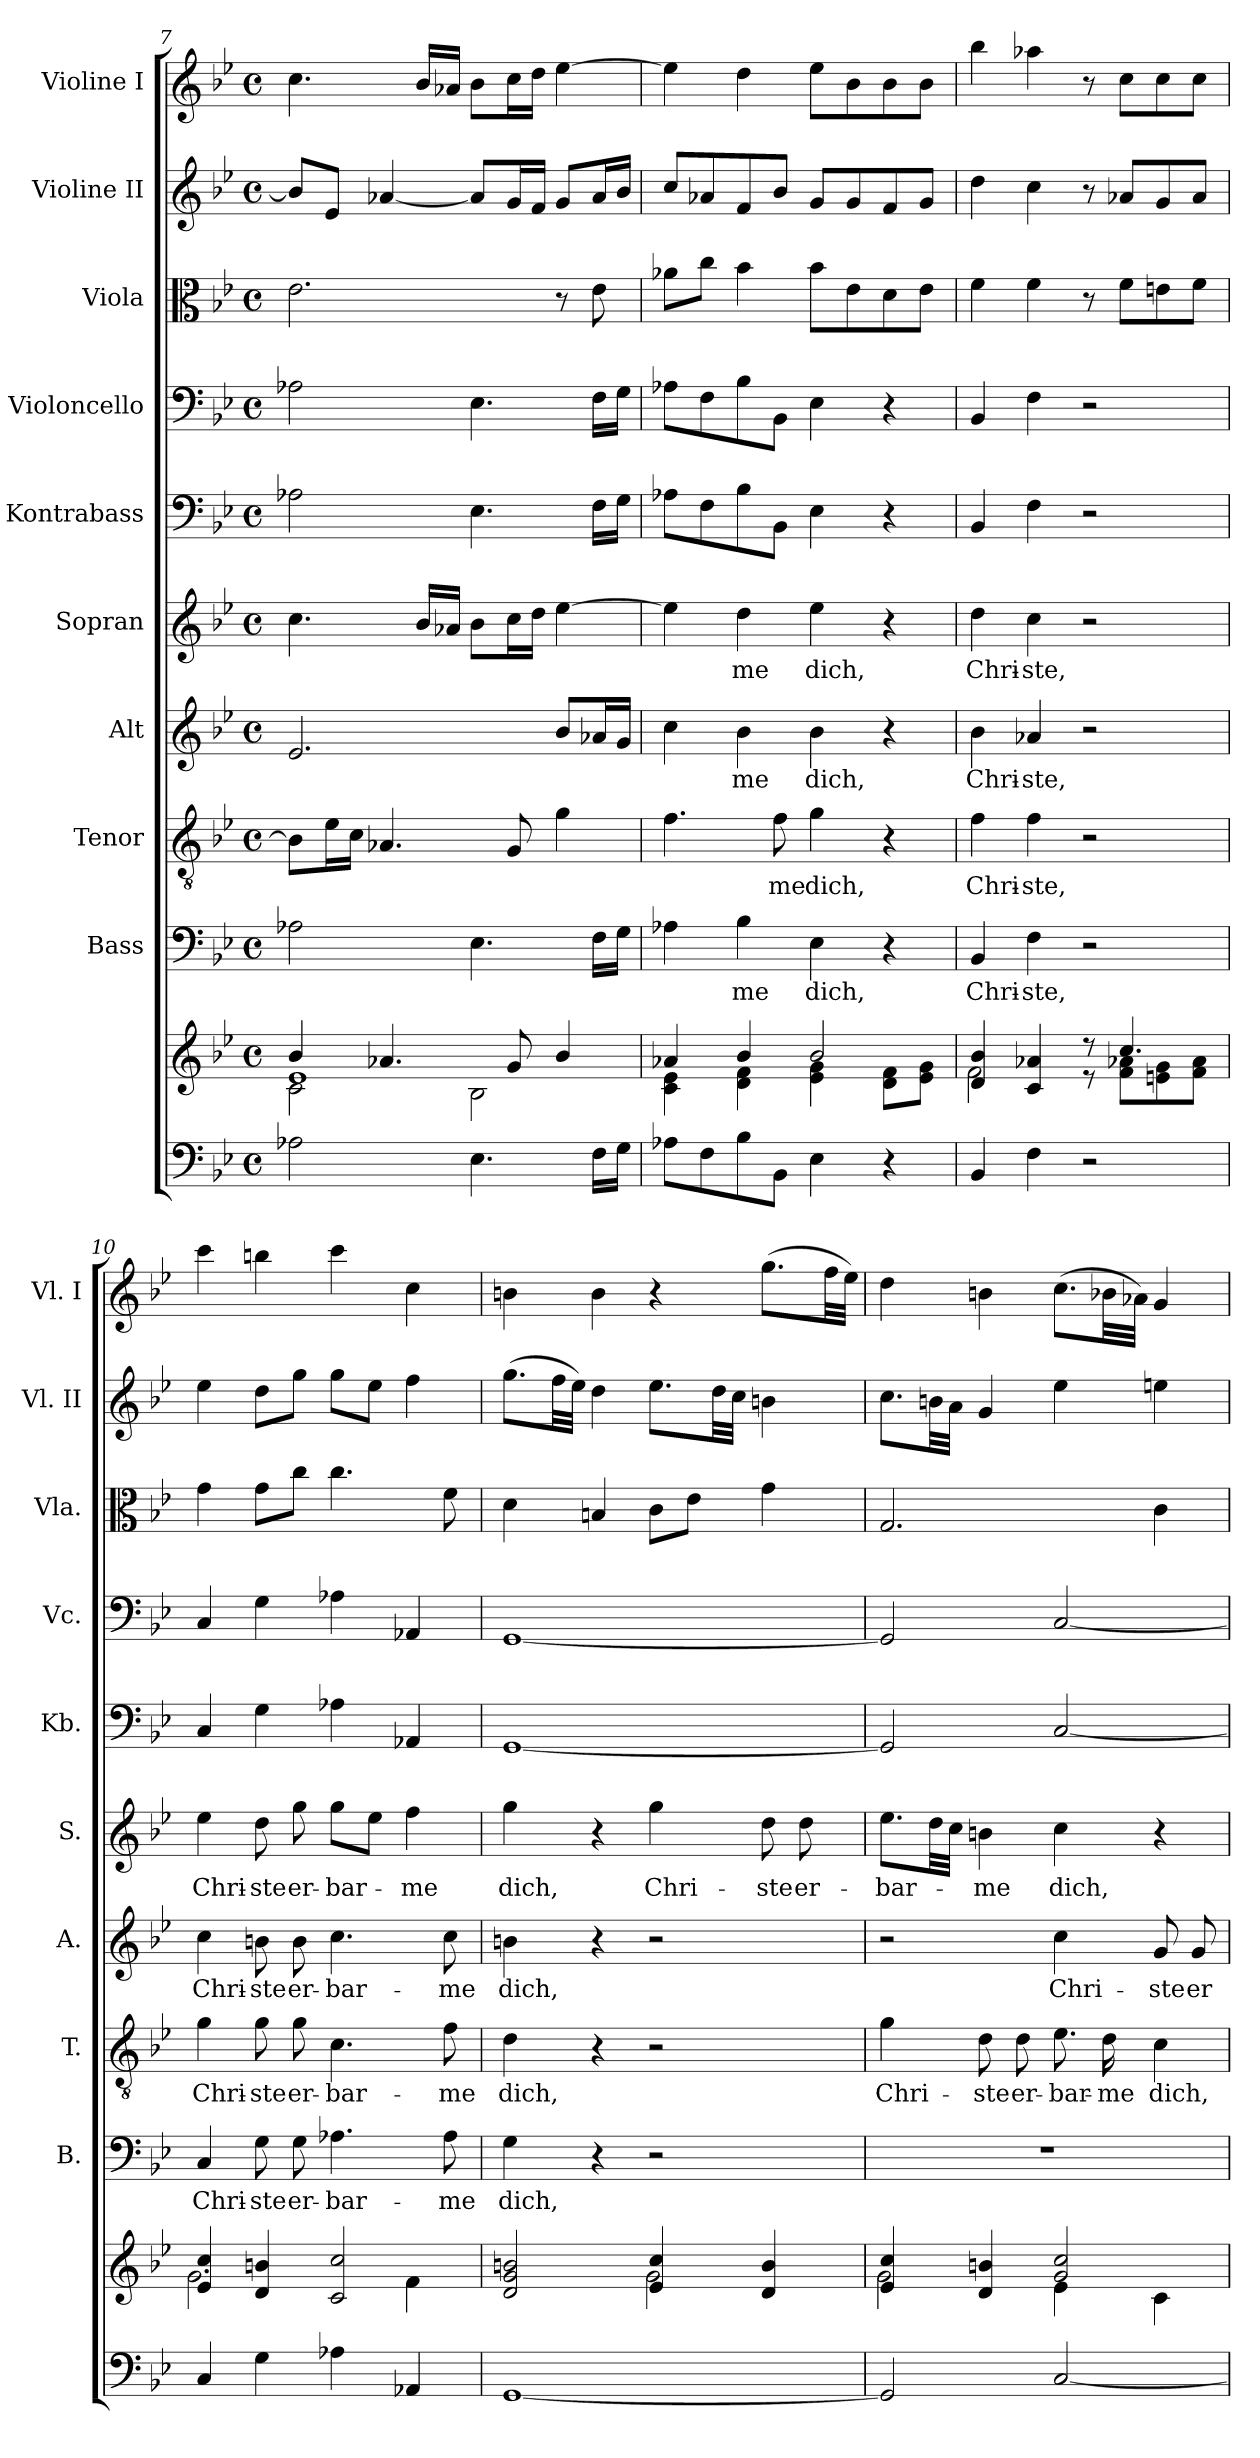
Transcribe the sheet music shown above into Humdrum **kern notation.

**kern	**kern	**kern	**text	**kern	**text	**kern	**text	**kern	**text	**kern	**kern	**kern	**kern	**kern
*part10	*part10	*part9	*part9	*part8	*part8	*part7	*part7	*part6	*part6	*part5	*part4	*part3	*part2	*part1
*staff11	*staff10	*staff9	*staff9	*staff8	*staff8	*staff7	*staff7	*staff6	*staff6	*staff5	*staff4	*staff3	*staff2	*staff1
*	*	*I"Bass	*	*I"Tenor	*	*I"Alt	*	*I"Sopran	*	*I"Kontrabass	*I"Violoncello	*I"Viola	*I"Violine II	*I"Violine I
*	*	*I'B.	*	*I'T.	*	*I'A.	*	*I'S.	*	*I'Kb.	*I'Vc.	*I'Vla.	*I'Vl. II	*I'Vl. I
!!LO:PB:g=z
*clefF4	*clefG2	*clefF4	*	*clefGv2	*	*clefG2	*	*clefG2	*	*clefF4	*clefF4	*clefC3	*clefG2	*clefG2
*	*	*	*	*	*	*	*	*	*	*ITrd7c12	*	*	*	*
*k[b-e-]	*k[b-e-]	*k[b-e-]	*	*k[b-e-]	*	*k[b-e-]	*	*k[b-e-]	*	*k[b-e-]	*k[b-e-]	*k[b-e-]	*k[b-e-]	*k[b-e-]
*B-:	*B-:	*B-:	*	*B-:	*	*B-:	*	*B-:	*	*B-:	*B-:	*B-:	*B-:	*B-:
*M4/4	*M4/4	*M4/4	*	*M4/4	*	*M4/4	*	*M4/4	*	*M4/4	*M4/4	*M4/4	*M4/4	*M4/4
*met(c)	*met(c)	*met(c)	*	*met(c)	*	*met(c)	*	*met(c)	*	*met(c)	*met(c)	*met(c)	*met(c)	*met(c)
=7	=7	=7	=7	=7	=7	=7	=7	=7	=7	=7	=7	=7	=7	=7
*	*^	*	*	*	*	*	*	*	*	*	*	*	*	*
*	*	*^	*	*	*	*	*	*	*	*	*	*	*	*	*
2A-X\	4b-/	2c\	1e-	2A-X\	.	8B-\L]	.	2.e-/	.	4.cc\	.	2AA-X\	2A-X\	2.e-\	8b-/L]	4.cc\
.	.	.	.	.	.	16e-\L	.	.	.	.	.	.	.	.	8e-/J	.
.	.	.	.	.	.	16c\JJ	.	.	.	.	.	.	.	.	.	.
.	4.a-X/	.	.	.	.	4.A-X/	.	.	.	.	.	.	.	.	[4a-X/	.
.	.	.	.	.	.	.	.	.	.	16b-/LL	.	.	.	.	.	16b-/LL
.	.	.	.	.	.	.	.	.	.	16a-X/JJ	.	.	.	.	.	16a-X/JJ
4.E-\	.	2B-\	.	4.E-\	.	.	.	.	.	8b-\L	.	4.EE-\	4.E-\	.	8a-/L]	8b-\L
.	8g/	.	.	.	.	8G/	.	.	.	16cc\L	.	.	.	.	16g/L	16cc\L
.	.	.	.	.	.	.	.	.	.	16dd\JJ	.	.	.	.	16f/JJ	16dd\JJ
.	4b-/	.	.	.	.	4g\	.	8b-/L	.	[4ee-\	.	.	.	8r	8g/L	[4ee-\
16F\LL	.	.	.	16F\LL	.	.	.	16a-X/L	.	.	.	16FF\LL	16F\LL	8e-\	16a-/L	.
16G\JJ	.	.	.	16G\JJ	.	.	.	16g/JJ	.	.	.	16GG\JJ	16G\JJ	.	16b-/JJ	.
*	*	*v	*v	*	*	*	*	*	*	*	*	*	*	*	*	*
=8	=8	=8	=8	=8	=8	=8	=8	=8	=8	=8	=8	=8	=8	=8	=8
8A-X\L	4a-X/	4c\ 4e-\	4A-X\	.	4.f\	.	4cc\	.	4ee-\]	.	8AA-X\L	8A-X\L	8a-X\L	8cc/L	4ee-\]
8F\	.	.	.	.	.	.	.	.	.	.	8FF\	8F\	8cc\J	8a-X/	.
!	!	!	!	!LO:LY:b	!	!	!	!LO:LY:b	!	!LO:LY:b	!	!	!	!	!
8B-\	4b-/	4d\ 4f\	4B-\	-me	.	.	4b-\	-me	4dd\	-me	8BB-\	8B-\	4b-\	8f/	4dd\
!	!	!	!	!	!	!LO:LY:b	!	!	!	!	!	!	!	!	!
8BB-\J	.	.	.	.	8f\	-me	.	.	.	.	8BBB-\J	8BB-\J	.	8b-/J	.
!	!	!	!	!LO:LY:b	!	!LO:LY:b	!	!LO:LY:b	!	!LO:LY:b	!	!	!	!	!
4E-\	2b-/	4e-\ 4g\	4E-\	dich,	4g\	dich,	4b-\	dich,	4ee-\	dich,	4EE-\	4E-\	8b-\L	8g/L	8ee-\L
.	.	.	.	.	.	.	.	.	.	.	.	.	8e-\	8g/	8b-\
4r	.	8d\ 8f\L	4r	.	4r	.	4r	.	4r	.	4r	4r	8d\	8f/	8b-\
.	.	8e-\ 8g\J	.	.	.	.	.	.	.	.	.	.	8e-\J	8g/J	8b-\J
=9	=9	=9	=9	=9	=9	=9	=9	=9	=9	=9	=9	=9	=9	=9	=9
!	!	!	!	!LO:LY:b	!	!LO:LY:b	!	!LO:LY:b	!	!LO:LY:b	!	!	!	!	!
4BB-/	4d/ 4b-/	2f\	4BB-/	Chri-	4f\	Chri-	4b-\	Chri-	4dd\	Chri-	4BBB-/	4BB-/	4f\	4dd\	4bb-\
!	!	!	!	!LO:LY:b	!	!LO:LY:b	!	!LO:LY:b	!	!LO:LY:b	!	!	!	!	!
4F\	4c/ 4a-X/	.	4F\	-ste,	4f\	-ste,	4a-X/	-ste,	4cc\	-ste,	4FF\	4F\	4f\	4cc\	4aa-X\
2r	8r	8r	2r	.	2r	.	2r	.	2r	.	2r	2r	8r	8r	8r
.	4.cc/	8f\ 8a-X\L	.	.	.	.	.	.	.	.	.	.	8f\L	8a-X/L	8cc\L
.	.	8en\ 8g\	.	.	.	.	.	.	.	.	.	.	8en\	8g/	8cc\
.	.	8f\ 8a-\J	.	.	.	.	.	.	.	.	.	.	8f\J	8a-/J	8cc\J
!!LO:PB:g=z
=10	=10	=10	=10	=10	=10	=10	=10	=10	=10	=10	=10	=10	=10	=10	=10
!	!	!	!	!LO:LY:b	!	!LO:LY:b	!	!LO:LY:b	!	!LO:LY:b	!	!	!	!	!
4C/	4e-/ 4cc/	2.g\	4C/	Chri-	4g\	Chri-	4cc\	Chri-	4ee-\	Chri-	4CC/	4C/	4g\	4ee-\	4ccc\
!	!	!	!	!LO:LY:b	!	!LO:LY:b	!	!LO:LY:b	!	!LO:LY:b	!	!	!	!	!
4G\	4d/ 4bn/	.	8G\	-ste	8g\	-ste	8bn\	-ste	8dd\	-ste	4GG\	4G\	8g\L	8dd\L	4bbn\
!	!	!	!	!LO:LY:b	!	!LO:LY:b	!	!LO:LY:b	!	!LO:LY:b	!	!	!	!	!
.	.	.	8G\	er-	8g\	er-	8b\	er-	8gg\	er-	.	.	8cc\J	8gg\J	.
!	!	!	!	!LO:LY:b	!	!LO:LY:b	!	!LO:LY:b	!	!LO:LY:b	!	!	!	!	!
4A-X\	2c/ 2cc/	.	4.A-X\	-bar-	4.c\	-bar-	4.cc\	-bar-	8gg\L	-bar-	4AA-X\	4A-X\	4.cc\	8gg\L	4ccc\
.	.	.	.	.	.	.	.	.	8ee-\J	.	.	.	.	8ee-\J	.
!	!	!	!	!	!	!	!	!	!	!LO:LY:b	!	!	!	!	!
4AA-X/	.	4f\	.	.	.	.	.	.	4ff\	-me	4AAA-X/	4AA-X/	.	4ff\	4cc\
!	!	!	!	!LO:LY:b	!	!LO:LY:b	!	!LO:LY:b	!	!	!	!	!	!	!
.	.	.	8A-\	-me	8f\	-me	8cc\	-me	.	.	.	.	8f\	.	.
=11	=11	=11	=11	=11	=11	=11	=11	=11	=11	=11	=11	=11	=11	=11	=11
!	!	!	!	!LO:LY:b	!	!LO:LY:b	!	!LO:LY:b	!	!LO:LY:b	!	!	!	!	!
[1GG	2d/ 2g/ 2bn/	2ryy	4G\	dich,	4d\	dich,	4bn\	dich,	4gg\	dich,	[1GGG	[1GG	4d\	(>8.gg\L	4bn\
.	.	.	.	.	.	.	.	.	.	.	.	.	.	32ff\LL	.
.	.	.	.	.	.	.	.	.	.	.	.	.	.	32ee-\JJJ)	.
.	.	.	4r	.	4r	.	4r	.	4r	.	.	.	4Bn/	4dd\	4b\
!	!	!	!	!	!	!	!	!	!	!LO:LY:b	!	!	!	!	!
.	4e-/ 4cc/	2g\	2r	.	2r	.	2r	.	4gg\	Chri-	.	.	8c\L	8.ee-\L	4r
.	.	.	.	.	.	.	.	.	.	.	.	.	8e-\J	.	.
.	.	.	.	.	.	.	.	.	.	.	.	.	.	32dd\LL	.
.	.	.	.	.	.	.	.	.	.	.	.	.	.	32cc\JJJ	.
!	!	!	!	!	!	!	!	!	!	!LO:LY:b	!	!	!	!	!
.	4d/ 4b/	.	.	.	.	.	.	.	8dd\	-ste	.	.	4g\	4bn\	(>8.gg\L
!	!	!	!	!	!	!	!	!	!	!LO:LY:b	!	!	!	!	!
.	.	.	.	.	.	.	.	.	8dd\	er-	.	.	.	.	.
.	.	.	.	.	.	.	.	.	.	.	.	.	.	.	32ff\LL
.	.	.	.	.	.	.	.	.	.	.	.	.	.	.	32ee-\JJJ)
=12	=12	=12	=12	=12	=12	=12	=12	=12	=12	=12	=12	=12	=12	=12	=12
!	!	!	!	!	!	!LO:LY:b	!	!	!	!LO:LY:b	!	!	!	!	!
2GG/]	4e-/ 4cc/	2g\	1r	.	4g\	Chri-	2r	.	8.ee-\L	-bar-	2GGG/]	2GG/]	2.G/	8.cc\L	4dd\
.	.	.	.	.	.	.	.	.	32dd\LL	.	.	.	.	32bn\LL	.
.	.	.	.	.	.	.	.	.	32cc\JJJ	.	.	.	.	32a\JJJ	.
!	!	!	!	!	!	!LO:LY:b	!	!	!	!LO:LY:b	!	!	!	!	!
.	4d/ 4bn/	.	.	.	8d\	-ste	.	.	4bn\	-me	.	.	.	4g/	4bn\
!	!	!	!	!	!	!LO:LY:b	!	!	!	!	!	!	!	!	!
.	.	.	.	.	8d\	er-	.	.	.	.	.	.	.	.	.
!	!	!	!	!	!	!LO:LY:b	!	!LO:LY:b	!	!LO:LY:b	!	!	!	!	!
[2C/	2g/ 2cc/	4e-\	.	.	8.e-\	-bar-	4cc\	Chri-	4cc\	dich,	[2CC/	[2C/	.	4ee-\	(>8.cc\L
!	!	!	!	!	!	!LO:LY:b	!	!	!	!	!	!	!	!	!
.	.	.	.	.	16d\	-me	.	.	.	.	.	.	.	.	32b-X\LL
.	.	.	.	.	.	.	.	.	.	.	.	.	.	.	32a-X\JJJ)
!	!	!	!	!	!	!LO:LY:b	!	!LO:LY:b	!	!	!	!	!	!	!
.	.	4c\	.	.	4c\	dich,	8g/	-ste	4r	.	.	.	4c\	4een\	4g/
!	!	!	!	!	!	!	!	!LO:LY:b	!	!	!	!	!	!	!
.	.	.	.	.	.	.	8g/	er-	.	.	.	.	.	.	.
*	*v	*v	*	*	*	*	*	*	*	*	*	*	*	*	*
=	=	=	=	=	=	=	=	=	=	=	=	=	=	=
*-	*-	*-	*-	*-	*-	*-	*-	*-	*-	*-	*-	*-	*-	*-
